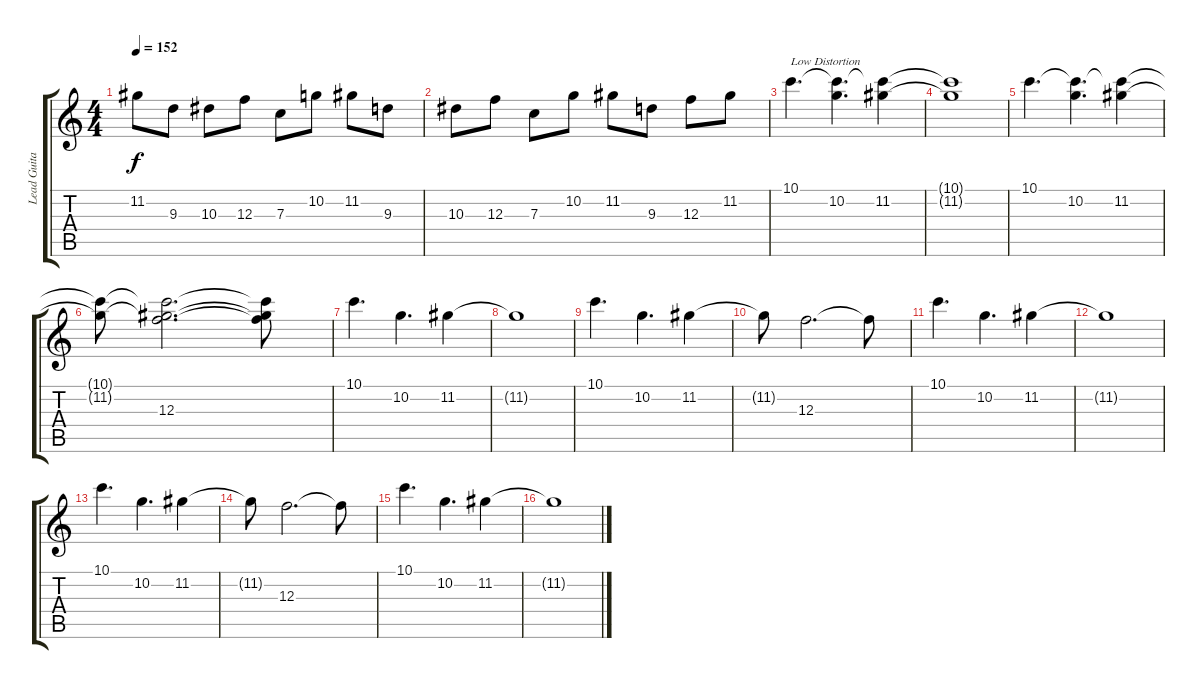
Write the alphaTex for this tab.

\track ("Lead Guitar " "Lead Guita") {instrument distortionguitar}
\staff {score tabs}
\tuning (D4 A3 F3 C3 G2 C2) {hide}
\ts (4 4)
\tempo 152
\clef g2
\ks c
11.2.8{dy f} 9.3.8 10.3.8 12.3.8 7.3.8 10.2.8 11.2.8 9.3.8 |
10.3.8 12.3.8 7.3.8 10.2.8 11.2.8 9.3.8 12.3.8 11.2.8 |
10.1.4{d txt "Low Distortion"} (10.1{t} 10.2).4{d} (10.1{t} 11.2).4 |
(10.1{t} 11.2{t}).1 |
10.1.4{d} (10.1{t} 10.2).4{d} (10.1{t} 11.2).4 |
(10.1{t} 11.2{t}).8 (10.1{t} 11.2{t} 12.3).2{d} (10.1{t} 11.2{t} 12.3{t}).8 |
10.1.4{d} 10.2.4{d} 11.2.4 |
11.2{t}.1 |
10.1.4{d} 10.2.4{d} 11.2.4 |
11.2{t}.8 12.3.2{d} 12.3{t}.8 |
10.1.4{d} 10.2.4{d} 11.2.4 |
11.2{t}.1 |
10.1.4{d} 10.2.4{d} 11.2.4 |
11.2{t}.8 12.3.2{d} 12.3{t}.8 |
10.1.4{d} 10.2.4{d} 11.2.4 |
11.2{t}.1
